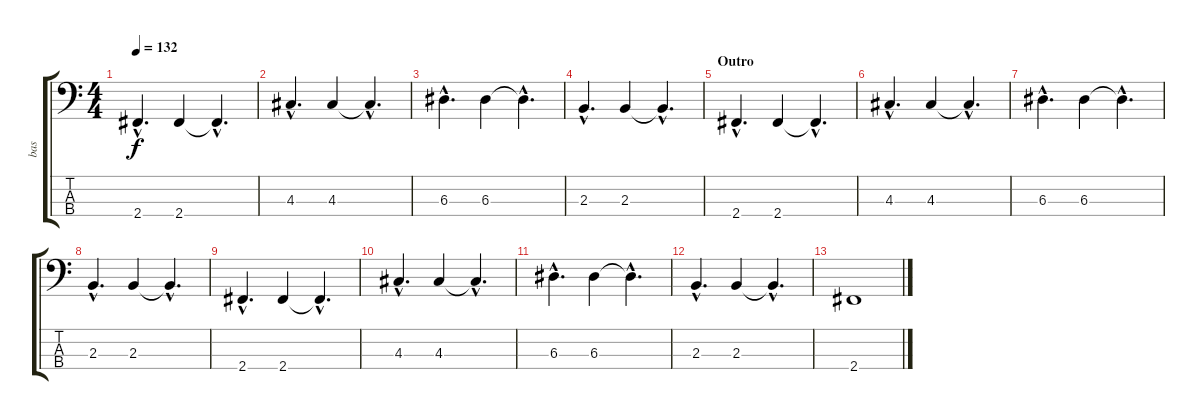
\track ("bas" "bas") {instrument acousticbass}
\staff {score tabs}
\tuning (G2 D2 A1 E1) {hide}
\ts (4 4)
\tempo 132
\clef f4
\ks c
2.4{hac}.4{d dy f} 2.4.4 2.4{hac t}.4{d} |
4.3{hac}.4{d} 4.3.4 4.3{hac t}.4{d} |
6.3{hac}.4{d} 6.3.4 6.3{hac t}.4{d} |
2.3{hac}.4{d} 2.3.4 2.3{hac t}.4{d} |
\section ("" "Outro")
2.4{hac}.4{d} 2.4.4 2.4{hac t}.4{d} |
4.3{hac}.4{d} 4.3.4 4.3{hac t}.4{d} |
6.3{hac}.4{d} 6.3.4 6.3{hac t}.4{d} |
2.3{hac}.4{d} 2.3.4 2.3{hac t}.4{d} |
2.4{hac}.4{d} 2.4.4 2.4{hac t}.4{d} |
4.3{hac}.4{d} 4.3.4 4.3{hac t}.4{d} |
6.3{hac}.4{d} 6.3.4 6.3{hac t}.4{d} |
2.3{hac}.4{d} 2.3.4 2.3{hac t}.4{d} |
2.4.1
